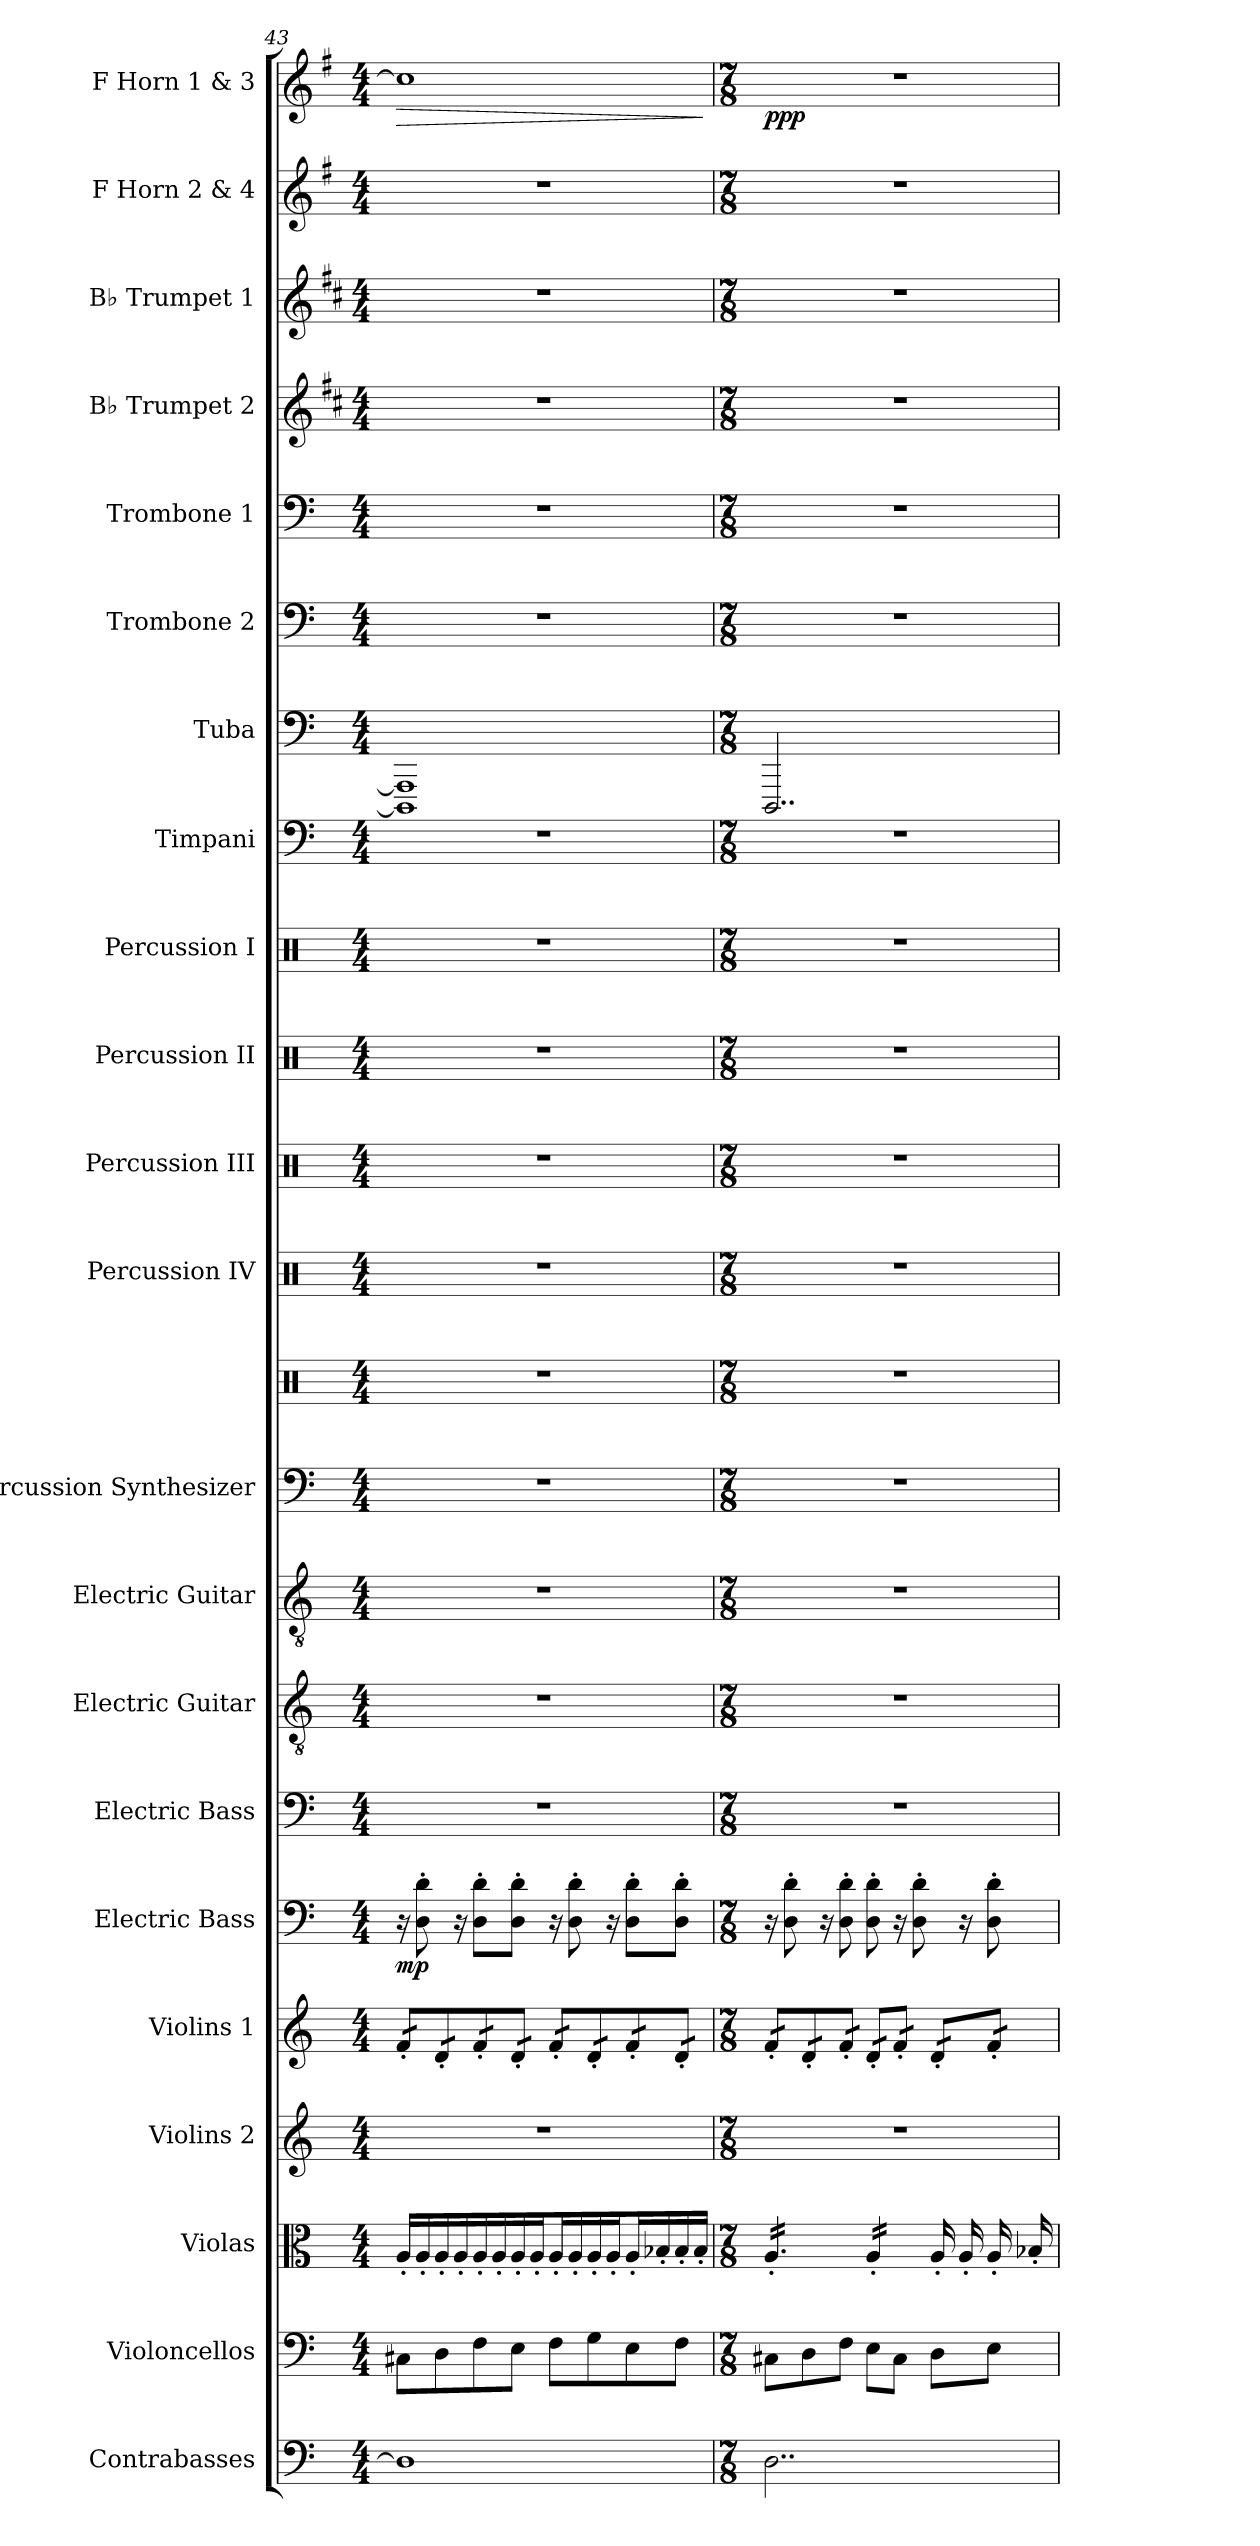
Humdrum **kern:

**kern	**kern	**kern	**kern	**kern	**kern	**dynam	**kern	**kern	**kern	**kern	**kern	**kern	**kern	**kern	**kern	**kern	**kern	**kern	**kern	**kern	**kern	**kern	**kern	**dynam
*part22	*part21	*part20	*part19	*part18	*part17	*part17	*part16	*part15	*part14	*part13	*part13	*part12	*part11	*part10	*part9	*part8	*part7	*part6	*part5	*part4	*part3	*part2	*part1	*part1
*staff23	*staff22	*staff21	*staff20	*staff19	*staff18	*staff18	*staff17	*staff16	*staff15	*staff14	*staff13	*staff12	*staff11	*staff10	*staff9	*staff8	*staff7	*staff6	*staff5	*staff4	*staff3	*staff2	*staff1	*staff1
*I"Contrabasses	*I"Violoncellos	*I"Violas	*I"Violins 2	*I"Violins 1	*I"Electric Bass	*	*I"Electric Bass	*I"Electric Guitar	*I"Electric Guitar	*I"Percussion Synthesizer	*	*I"Percussion IV	*I"Percussion III	*I"Percussion II	*I"Percussion I	*I"Timpani	*I"Tuba	*I"Trombone 2	*I"Trombone 1	*I"B♭ Trumpet 2	*I"B♭ Trumpet 1	*I"F Horn 2 &amp; 4	*I"F Horn 1 &amp; 3	*
*I'Cbs.	*I'Vcs.	*I'Vlas.	*I'Vlns. 2	*I'Vlns. 1	*I'El. B.	*	*I'El. B.	*I'El. Guit.	*I'El. Guit.	*I'Perc. Syn.	*	*I'Perc. IV	*I'Perc. III	*I'Perc. II	*I'Perc. I	*I'Timp.	*I'Tba.	*I'Tbn. 2	*I'Tbn. 1	*I'B♭ Tpt. 2	*I'B♭ Tpt. 1	*I'F Hn. 2 4	*I'F Hn. 1 3	*
*clefF4	*clefF4	*clefC3	*clefG2	*clefG2	*clefF4	*	*clefF4	*clefGv2	*clefGv2	*clefF4	*clefX	*clefX	*clefX	*clefX	*clefX	*clefF4	*clefF4	*clefF4	*clefF4	*clefG2	*clefG2	*clefG2	*clefG2	*
*ITrd7c12	*	*	*	*	*ITrd7c12	*	*ITrd7c12	*	*	*	*	*	*	*	*	*	*	*	*	*ITrd1c2	*ITrd1c2	*ITrd4c7	*ITrd4c7	*
*k[]	*k[]	*k[]	*k[]	*k[]	*k[]	*	*k[]	*k[]	*k[]	*k[]	*k[]	*k[]	*k[]	*k[]	*k[]	*k[]	*k[]	*k[]	*k[]	*k[]	*k[]	*k[]	*k[]	*
*M4/4	*M4/4	*M4/4	*M4/4	*M4/4	*M4/4	*	*M4/4	*M4/4	*M4/4	*M4/4	*M4/4	*M4/4	*M4/4	*M4/4	*M4/4	*M4/4	*M4/4	*M4/4	*M4/4	*M4/4	*M4/4	*M4/4	*M4/4	*
=43	=43	=43	=43	=43	=43	=43	=43	=43	=43	=43	=43	=43	=43	=43	=43	=43	=43	=43	=43	=43	=43	=43	=43	=43
!	!	!	!	!	!	!LO:DY:b	!	!	!	!	!	!	!	!	!	!	!	!	!	!	!	!	!	!LO:HP:b
*	*	*tremolo	*	*	*	*	*	*	*	*	*	*	*	*	*	*	*	*	*	*	*	*	*	*
*	*	*	*	*tremolo	*	*	*	*	*	*	*	*	*	*	*	*	*	*	*	*	*	*	*	*
1DD]	8C#X\L	16A'/LL	1r	16f'/LL	16r	mp	1r	1r	1r	1r	1r	1r	1r	1r	1r	1r	1DDD] 1AAA]	1r	1r	1r	1r	1r	1f]	>
.	.	16A'/	.	16f'/	8DD\' 8D\'	.	.	.	.	.	.	.	.	.	.	.	.	.	.	.	.	.	.	.
.	8D\	16A'/	.	16d'/	.	.	.	.	.	.	.	.	.	.	.	.	.	.	.	.	.	.	.	.
.	.	16A'/	.	16d'/	16r	.	.	.	.	.	.	.	.	.	.	.	.	.	.	.	.	.	.	.
.	8F\	16A'/	.	16f'/	8DD\' 8D\'L	.	.	.	.	.	.	.	.	.	.	.	.	.	.	.	.	.	.	.
.	.	16A'/	.	16f'/	.	.	.	.	.	.	.	.	.	.	.	.	.	.	.	.	.	.	.	.
.	8E\J	16A'/	.	16d'/	8DD\' 8D\'J	.	.	.	.	.	.	.	.	.	.	.	.	.	.	.	.	.	.	.
.	.	16A'/JJ	.	16d'/JJ	.	.	.	.	.	.	.	.	.	.	.	.	.	.	.	.	.	.	.	.
.	8F\L	16A'/LL	.	16f'/LL	16r	.	.	.	.	.	.	.	.	.	.	.	.	.	.	.	.	.	.	.
.	.	16A'/	.	16f'/	8DD\' 8D\'	.	.	.	.	.	.	.	.	.	.	.	.	.	.	.	.	.	.	.
.	8G\	16A'/	.	16d'/	.	.	.	.	.	.	.	.	.	.	.	.	.	.	.	.	.	.	.	.
.	.	16A'/JJ	.	16d'/	16r	.	.	.	.	.	.	.	.	.	.	.	.	.	.	.	.	.	.	.
*	*	*Xtremolo	*	*	*	*	*	*	*	*	*	*	*	*	*	*	*	*	*	*	*	*	*	*
.	8E\	16A'/LL	.	16f'/	8DD\' 8D\'L	.	.	.	.	.	.	.	.	.	.	.	.	.	.	.	.	.	.	.
.	.	16B-X'/J	.	16f'/	.	.	.	.	.	.	.	.	.	.	.	.	.	.	.	.	.	.	.	.
*	*	*tremolo	*	*	*	*	*	*	*	*	*	*	*	*	*	*	*	*	*	*	*	*	*	*
.	8F\J	16B-'/	.	16d'/	8DD\' 8D\'J	.	.	.	.	.	.	.	.	.	.	.	.	.	.	.	.	.	.	.
.	.	16B-'/JJ	.	16d'/JJ	.	.	.	.	.	.	.	.	.	.	.	.	.	.	.	.	.	.	.	.
.	.	.	.	.	.	.	.	.	.	.	.	.	.	.	.	.	.	.	.	.	.	.	.	]
=44	=44	=44	=44	=44	=44	=44	=44	=44	=44	=44	=44	=44	=44	=44	=44	=44	=44	=44	=44	=44	=44	=44	=44	=44
*M7/8	*M7/8	*M7/8	*M7/8	*M7/8	*M7/8	*	*M7/8	*M7/8	*M7/8	*M7/8	*M7/8	*M7/8	*M7/8	*M7/8	*M7/8	*M7/8	*M7/8	*M7/8	*M7/8	*M7/8	*M7/8	*M7/8	*M7/8	*
!	!	!	!	!	!	!	!	!	!	!	!	!	!	!	!	!	!	!	!	!	!	!	!	!LO:DY:b
2..DD\	8C#X\L	16A'/LL	2..r	16f'/LL	16r	.	2..r	2..r	2..r	2..r	2..r	2..r	2..r	2..r	2..r	2..r	2..DDD/	2..r	2..r	2..r	2..r	2..r	2..r	ppp
.	.	16A'/	.	16f'/	8DD\' 8D\'	.	.	.	.	.	.	.	.	.	.	.	.	.	.	.	.	.	.	.
.	8D\	16A'/	.	16d'/	.	.	.	.	.	.	.	.	.	.	.	.	.	.	.	.	.	.	.	.
.	.	16A'/	.	16d'/	16r	.	.	.	.	.	.	.	.	.	.	.	.	.	.	.	.	.	.	.
.	8F\J	16A'/	.	16f'/	8DD\' 8D\'	.	.	.	.	.	.	.	.	.	.	.	.	.	.	.	.	.	.	.
.	.	16A'/JJ	.	16f'/JJ	.	.	.	.	.	.	.	.	.	.	.	.	.	.	.	.	.	.	.	.
.	8E\L	16A'/LL	.	16d'/LL	8DD\' 8D\'	.	.	.	.	.	.	.	.	.	.	.	.	.	.	.	.	.	.	.
.	.	16A'/	.	16d'/	.	.	.	.	.	.	.	.	.	.	.	.	.	.	.	.	.	.	.	.
.	8C#\J	16A'/	.	16f'/	16r	.	.	.	.	.	.	.	.	.	.	.	.	.	.	.	.	.	.	.
.	.	16A'/JJ	.	16f'/JJ	8DD\' 8D\'	.	.	.	.	.	.	.	.	.	.	.	.	.	.	.	.	.	.	.
.	8D\L	16A'/LL	.	16d'/LL	.	.	.	.	.	.	.	.	.	.	.	.	.	.	.	.	.	.	.	.
.	.	16A'/	.	16d'/	16r	.	.	.	.	.	.	.	.	.	.	.	.	.	.	.	.	.	.	.
*	*	*Xtremolo	*	*	*	*	*	*	*	*	*	*	*	*	*	*	*	*	*	*	*	*	*	*
.	8E\J	16A'/L	.	16f'/	8DD\' 8D\'	.	.	.	.	.	.	.	.	.	.	.	.	.	.	.	.	.	.	.
.	.	16B-X'/JJ	.	16f'/JJ	.	.	.	.	.	.	.	.	.	.	.	.	.	.	.	.	.	.	.	.
*	*	*	*	*Xtremolo	*	*	*	*	*	*	*	*	*	*	*	*	*	*	*	*	*	*	*	*
=	=	=	=	=	=	=	=	=	=	=	=	=	=	=	=	=	=	=	=	=	=	=	=	=
*-	*-	*-	*-	*-	*-	*-	*-	*-	*-	*-	*-	*-	*-	*-	*-	*-	*-	*-	*-	*-	*-	*-	*-	*-
